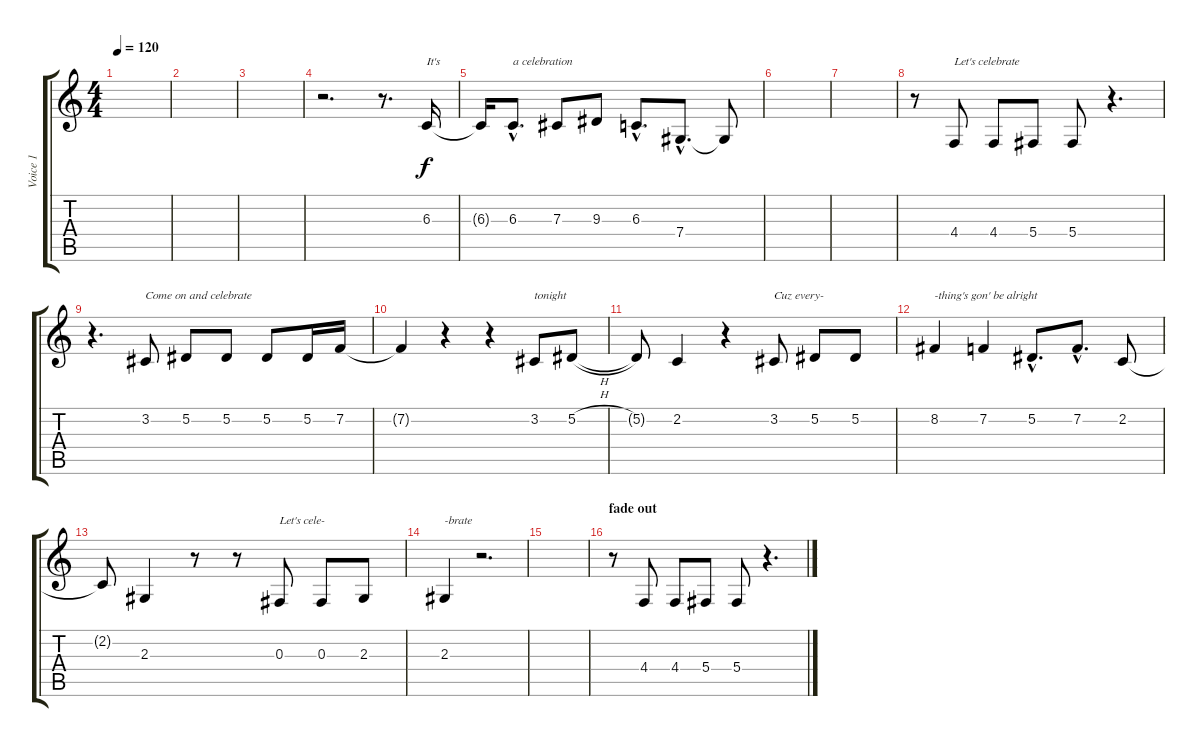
\track ("Voice 1" "Voice 1") {instrument tenorsax}
\staff {score tabs}
\tuning (Eb4 Bb3 Gb3 Db3 Ab2 Eb2) {hide}
\ts (4 4)
\tempo 120
\clef g2
\ks c
|
|
|
r.2{d} r.8{d} 6.3.16{txt "It's"} |
6.3{t}.16 6.3{hac}.8{d txt "a celebration"} 7.3.8 9.3.8 6.3{hac}.8{d} 7.4{hac}.8{d} 7.4{t}.8 |
|
|
r.8 4.4.8{txt "Let's celebrate"} 4.4.8 5.4.8 5.4.8 r.4{d} |
r.4{d} 3.2.8{txt "Come on and celebrate"} 5.2.8 5.2.8 5.2.8 5.2.16 7.2.16 |
7.2{t}.4 r.4 r.4 3.2.8{txt "tonight"} 5.2{h}.8 |
5.2{t}.8 2.2.4 r.4 3.2.8{txt "Cuz every-"} 5.2.8 5.2.8 |
8.2.4{txt "-thing's gon' be alright"} 7.2.4 5.2{hac}.8{d} 7.2{hac}.8{d} 2.2.8 |
2.2{t}.8 2.3.4 r.8 r.8 0.3.8{txt "Let's cele-"} 0.3.8 2.3.8 |
2.3.4{txt "-brate"} r.2{d} |
|
\section ("" "fade out")
r.8{volume 9} 4.4.8 4.4.8 5.4.8 5.4.8 r.4{d}
